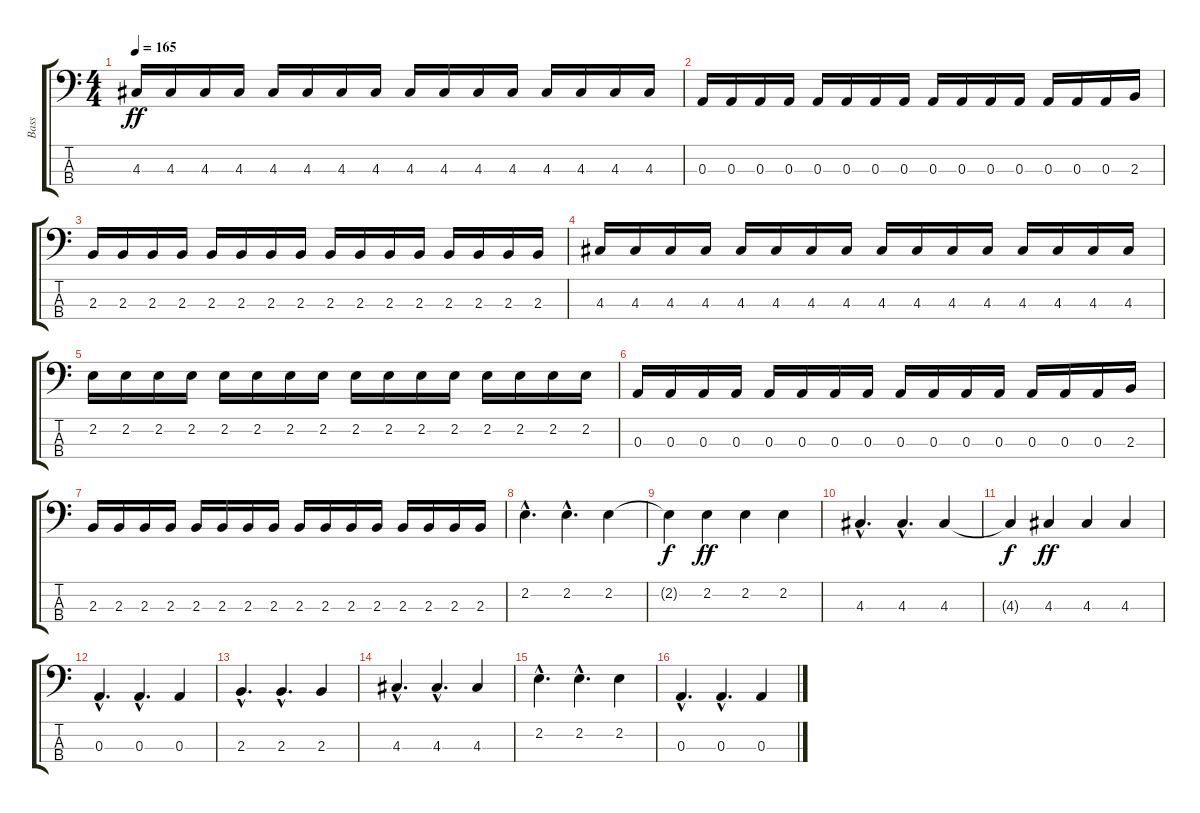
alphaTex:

\track ("Bass" "Bass") {instrument electricbassfinger}
\staff {score tabs}
\tuning (G2 D2 A1 E1) {hide}
\ts (4 4)
\tempo 165
\clef f4
\ks c
4.3.16{dy ff} 4.3.16 4.3.16 4.3.16 4.3.16 4.3.16 4.3.16 4.3.16 4.3.16 4.3.16 4.3.16 4.3.16 4.3.16 4.3.16 4.3.16 4.3.16 |
0.3.16 0.3.16 0.3.16 0.3.16 0.3.16 0.3.16 0.3.16 0.3.16 0.3.16 0.3.16 0.3.16 0.3.16 0.3.16 0.3.16 0.3.16 2.3.16 |
2.3.16 2.3.16 2.3.16 2.3.16 2.3.16 2.3.16 2.3.16 2.3.16 2.3.16 2.3.16 2.3.16 2.3.16 2.3.16 2.3.16 2.3.16 2.3.16 |
4.3.16 4.3.16 4.3.16 4.3.16 4.3.16 4.3.16 4.3.16 4.3.16 4.3.16 4.3.16 4.3.16 4.3.16 4.3.16 4.3.16 4.3.16 4.3.16 |
2.2.16 2.2.16 2.2.16 2.2.16 2.2.16 2.2.16 2.2.16 2.2.16 2.2.16 2.2.16 2.2.16 2.2.16 2.2.16 2.2.16 2.2.16 2.2.16 |
0.3.16 0.3.16 0.3.16 0.3.16 0.3.16 0.3.16 0.3.16 0.3.16 0.3.16 0.3.16 0.3.16 0.3.16 0.3.16 0.3.16 0.3.16 2.3.16 |
2.3.16 2.3.16 2.3.16 2.3.16 2.3.16 2.3.16 2.3.16 2.3.16 2.3.16 2.3.16 2.3.16 2.3.16 2.3.16 2.3.16 2.3.16 2.3.16 |
2.2{hac}.4{d} 2.2{hac}.4{d} 2.2.4 |
2.2{t}.4{dy f} 2.2.4{dy ff} 2.2.4 2.2.4 |
4.3{hac}.4{d} 4.3{hac}.4{d} 4.3.4 |
4.3{t}.4{dy f} 4.3.4{dy ff} 4.3.4 4.3.4 |
0.3{hac}.4{d} 0.3{hac}.4{d} 0.3.4 |
2.3{hac}.4{d} 2.3{hac}.4{d} 2.3.4 |
4.3{hac}.4{d} 4.3{hac}.4{d} 4.3.4 |
2.2{hac}.4{d} 2.2{hac}.4{d} 2.2.4 |
0.3{hac}.4{d} 0.3{hac}.4{d} 0.3.4
